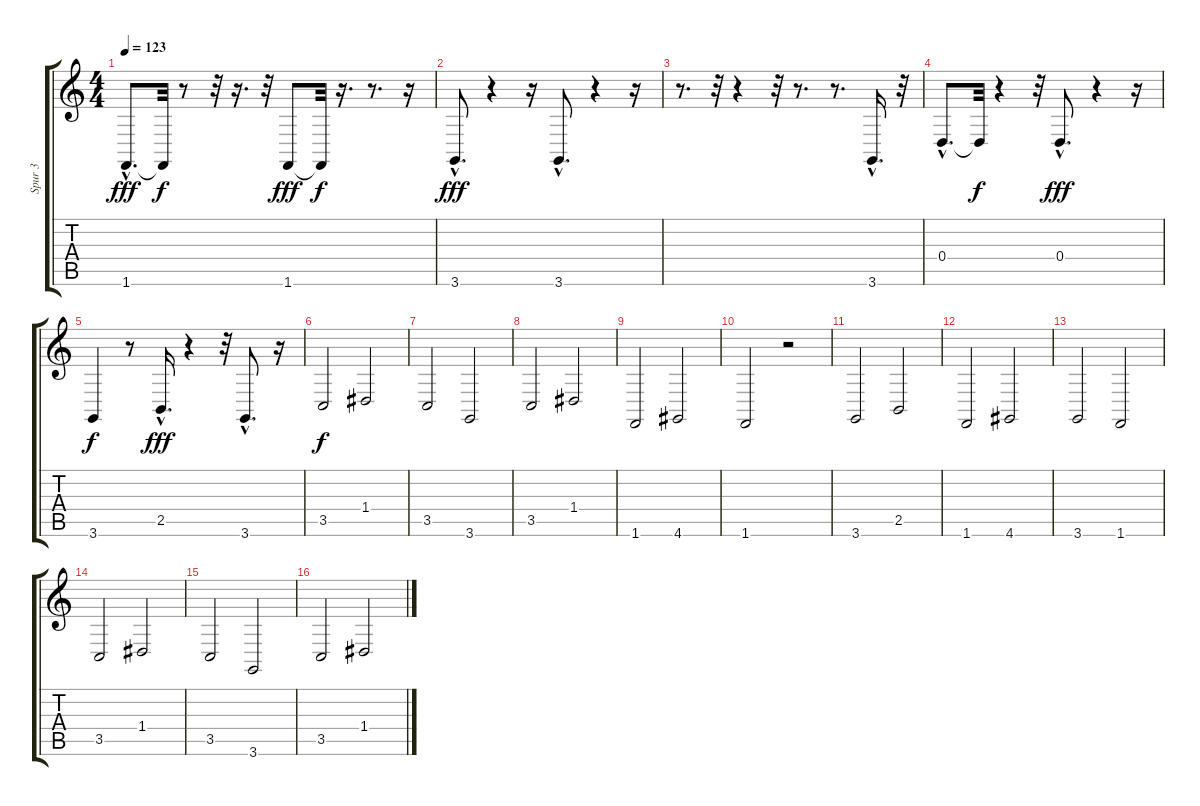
\track ("Spur 3" "Spur 3") {instrument tuba}
\staff {score tabs}
\tuning (E4 B3 G3 D3 A2 E2) {hide}
\ts (4 4)
\tempo 123
\clef g2
\ks c
1.6{hac}.8{d dy fff} 1.6{t}.32{dy f} r.8 r.32 r.16{d} r.32 1.6.8{dy fff} 1.6{t}.32{dy f} r.16{d} r.8{d} r.16 |
3.6{hac}.8{d dy fff} r.4 r.16 3.6{hac}.8{d} r.4 r.16 |
r.8{d} r.32 r.4 r.32 r.8{d} r.8{d} 3.6{hac}.16{d} r.32 |
0.4{hac}.8{d} 0.4{t}.32{dy f} r.4 r.32 0.4{hac}.8{d dy fff} r.4 r.16 |
3.6.4{dy f} r.8 2.5{hac}.16{d dy fff} r.4 r.32 3.6{hac}.8{d} r.16 |
3.5.2{dy f} 1.4.2 |
3.5.2 3.6.2 |
3.5.2 1.4.2 |
1.6.2 4.6.2 |
1.6.2 r.2 |
3.6.2 2.5.2 |
1.6.2 4.6.2 |
3.6.2 1.6.2 |
3.5.2 1.4.2 |
3.5.2 3.6.2 |
3.5.2 1.4.2
